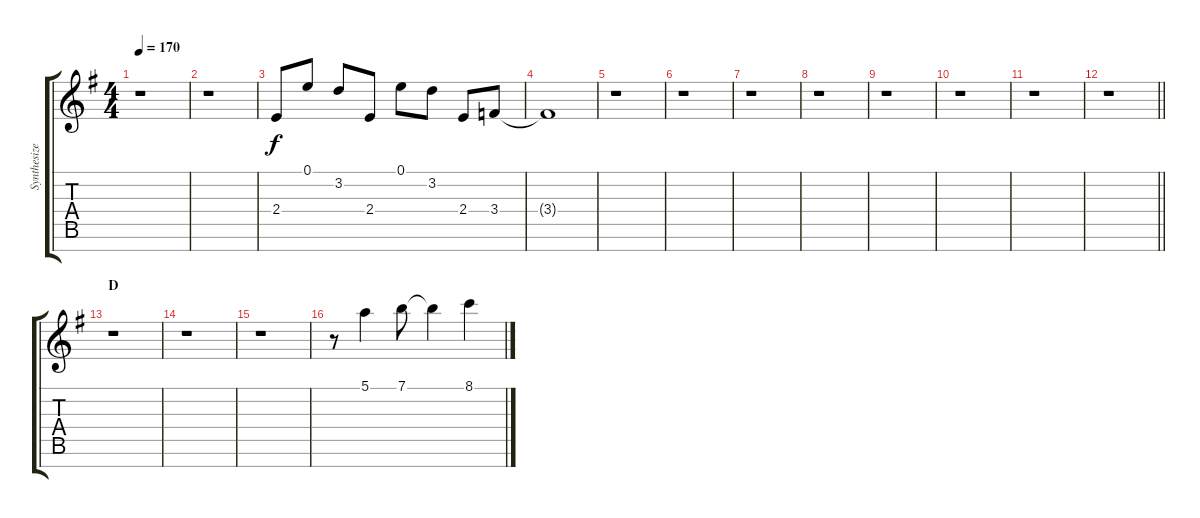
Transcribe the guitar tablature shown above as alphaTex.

\track ("Synthesizer II" "Synthesize") {instrument harpsichord}
\staff {score tabs}
\tuning (E5 B4 G4 D4 A3 E3 B2) {hide}
\ts (4 4)
\tempo 170
\clef g2
\ks g
r.1{dy f} |
r.1 |
2.4.8 0.1.8 3.2.8 2.4.8 0.1.8 3.2.8 2.4.8 3.4.8 |
3.4{t}.1 |
r.1 |
r.1 |
r.1 |
r.1 |
r.1 |
r.1 |
r.1 |
\barLineRight lightlight
r.1 |
\section ("" "D")
r.1 |
r.1 |
r.1 |
r.8 5.1.4 7.1.8 7.1{t}.4 8.1.4
